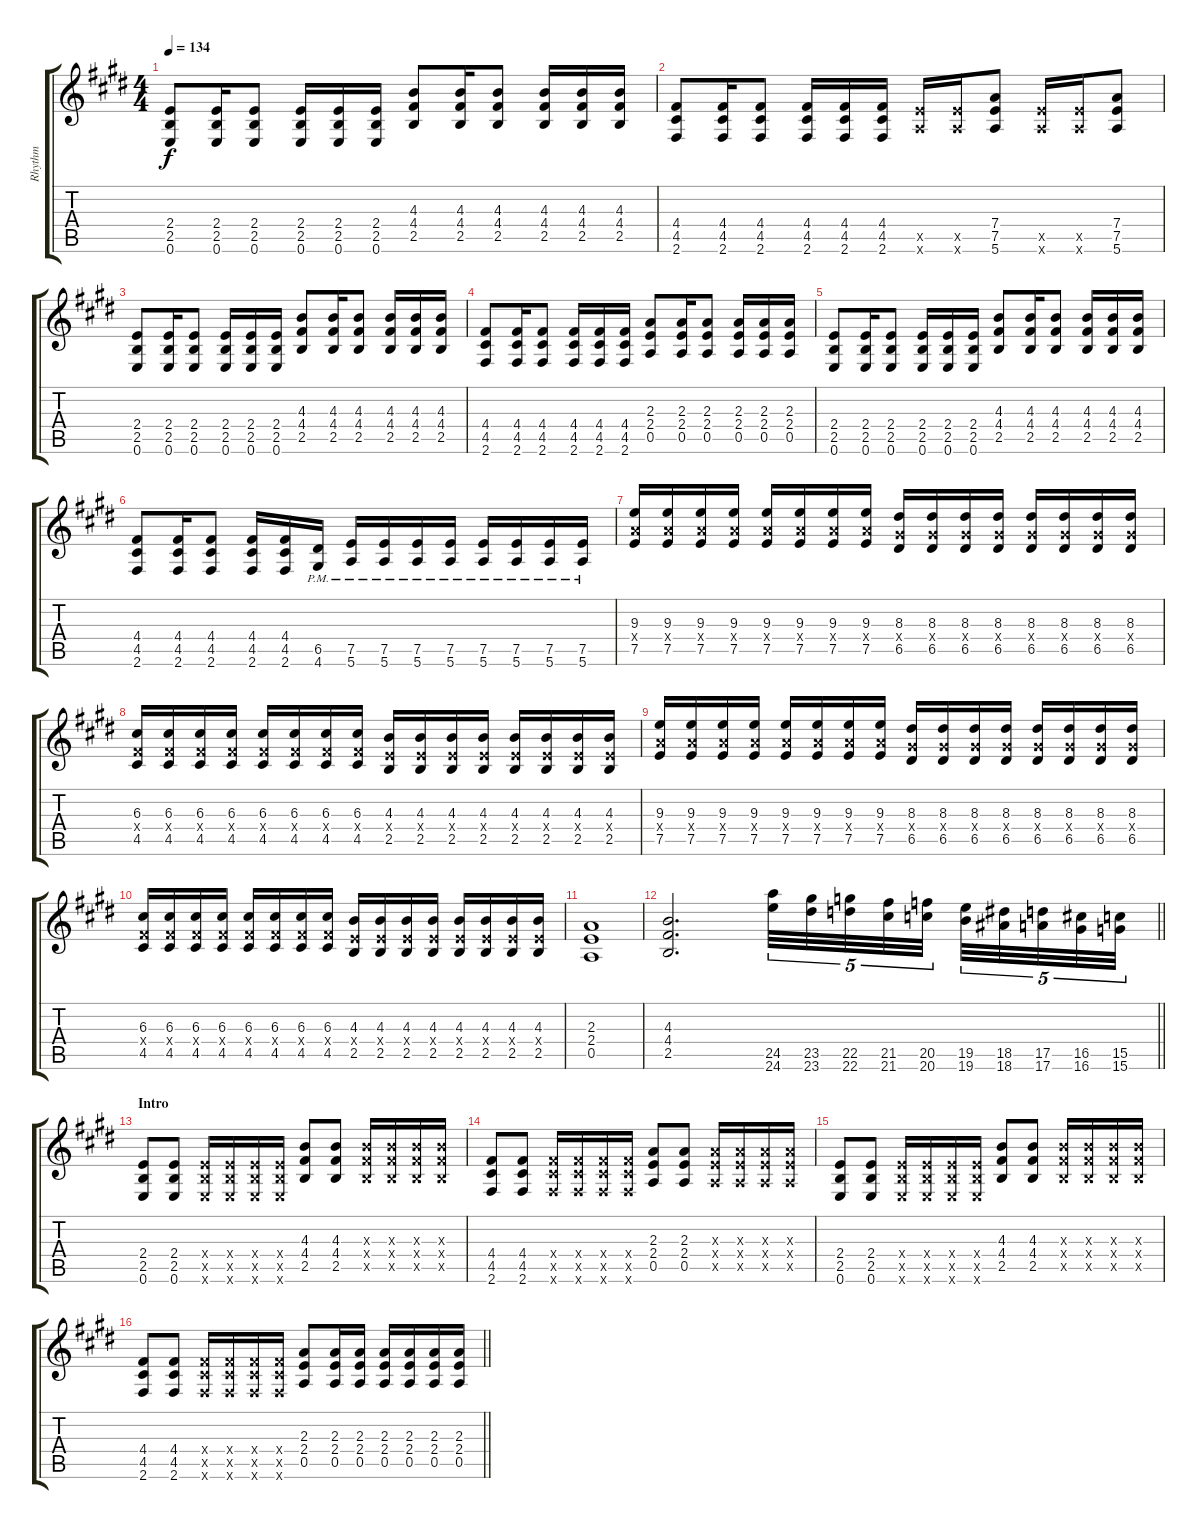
\track ("Rhythm" "Rhythm") {instrument distortionguitar}
\staff {score tabs}
\tuning (E4 B3 G3 D3 A2 E2) {hide}
\ts (4 4)
\tempo 134
\clef g2
\ks e
(2.4 2.5 0.6).8{dy f} (2.4 2.5 0.6).16 (2.4 2.5 0.6).8 (2.4 2.5 0.6).16 (2.4 2.5 0.6).16 (2.4 2.5 0.6).16 (4.3 4.4 2.5).8 (4.3 4.4 2.5).16 (4.3 4.4 2.5).8 (4.3 4.4 2.5).16 (4.3 4.4 2.5).16 (4.3 4.4 2.5).16 |
(4.4 4.5 2.6).8 (4.4 4.5 2.6).16 (4.4 4.5 2.6).8 (4.4 4.5 2.6).16 (4.4 4.5 2.6).16 (4.4 4.5 2.6).16 (7.5{x} 5.6{x}).16 (7.5{x} 5.6{x}).16 (7.4 7.5 5.6).8 (7.5{x} 5.6{x}).16 (7.5{x} 5.6{x}).16 (7.4 7.5 5.6).8 |
(2.4 2.5 0.6).8 (2.4 2.5 0.6).16 (2.4 2.5 0.6).8 (2.4 2.5 0.6).16 (2.4 2.5 0.6).16 (2.4 2.5 0.6).16 (4.3 4.4 2.5).8 (4.3 4.4 2.5).16 (4.3 4.4 2.5).8 (4.3 4.4 2.5).16 (4.3 4.4 2.5).16 (4.3 4.4 2.5).16 |
(4.4 4.5 2.6).8 (4.4 4.5 2.6).16 (4.4 4.5 2.6).8 (4.4 4.5 2.6).16 (4.4 4.5 2.6).16 (4.4 4.5 2.6).16 (2.3 2.4 0.5).8 (2.3 2.4 0.5).16 (2.3 2.4 0.5).8 (2.3 2.4 0.5).16 (2.3 2.4 0.5).16 (2.3 2.4 0.5).16 |
(2.4 2.5 0.6).8 (2.4 2.5 0.6).16 (2.4 2.5 0.6).8 (2.4 2.5 0.6).16 (2.4 2.5 0.6).16 (2.4 2.5 0.6).16 (4.3 4.4 2.5).8 (4.3 4.4 2.5).16 (4.3 4.4 2.5).8 (4.3 4.4 2.5).16 (4.3 4.4 2.5).16 (4.3 4.4 2.5).16 |
(4.4 4.5 2.6).8 (4.4 4.5 2.6).16 (4.4 4.5 2.6).8 (4.4 4.5 2.6).16 (4.4 4.5 2.6).16 (6.5{pm} 4.6{pm}).16 (7.5{pm} 5.6{pm}).16 (7.5{pm} 5.6{pm}).16 (7.5{pm} 5.6{pm}).16 (7.5{pm} 5.6{pm}).16 (7.5{pm} 5.6{pm}).16 (7.5{pm} 5.6{pm}).16 (7.5{pm} 5.6{pm}).16 (7.5{pm} 5.6{pm}).16 |
(9.3 7.4{x} 7.5).16 (9.3 7.4{x} 7.5).16 (9.3 7.4{x} 7.5).16 (9.3 7.4{x} 7.5).16 (9.3 7.4{x} 7.5).16 (9.3 7.4{x} 7.5).16 (9.3 7.4{x} 7.5).16 (9.3 7.4{x} 7.5).16 (8.3 6.4{x} 6.5).16 (8.3 6.4{x} 6.5).16 (8.3 6.4{x} 6.5).16 (8.3 6.4{x} 6.5).16 (8.3 6.4{x} 6.5).16 (8.3 6.4{x} 6.5).16 (8.3 6.4{x} 6.5).16 (8.3 6.4{x} 6.5).16 |
(6.3 4.4{x} 4.5).16 (6.3 4.4{x} 4.5).16 (6.3 4.4{x} 4.5).16 (6.3 4.4{x} 4.5).16 (6.3 4.4{x} 4.5).16 (6.3 4.4{x} 4.5).16 (6.3 4.4{x} 4.5).16 (6.3 4.4{x} 4.5).16 (4.3 2.4{x} 2.5).16 (4.3 2.4{x} 2.5).16 (4.3 2.4{x} 2.5).16 (4.3 2.4{x} 2.5).16 (4.3 2.4{x} 2.5).16 (4.3 2.4{x} 2.5).16 (4.3 2.4{x} 2.5).16 (4.3 2.4{x} 2.5).16 |
(9.3 7.4{x} 7.5).16 (9.3 7.4{x} 7.5).16 (9.3 7.4{x} 7.5).16 (9.3 7.4{x} 7.5).16 (9.3 7.4{x} 7.5).16 (9.3 7.4{x} 7.5).16 (9.3 7.4{x} 7.5).16 (9.3 7.4{x} 7.5).16 (8.3 6.4{x} 6.5).16 (8.3 6.4{x} 6.5).16 (8.3 6.4{x} 6.5).16 (8.3 6.4{x} 6.5).16 (8.3 6.4{x} 6.5).16 (8.3 6.4{x} 6.5).16 (8.3 6.4{x} 6.5).16 (8.3 6.4{x} 6.5).16 |
(6.3 4.4{x} 4.5).16 (6.3 4.4{x} 4.5).16 (6.3 4.4{x} 4.5).16 (6.3 4.4{x} 4.5).16 (6.3 4.4{x} 4.5).16 (6.3 4.4{x} 4.5).16 (6.3 4.4{x} 4.5).16 (6.3 4.4{x} 4.5).16 (4.3 2.4{x} 2.5).16 (4.3 2.4{x} 2.5).16 (4.3 2.4{x} 2.5).16 (4.3 2.4{x} 2.5).16 (4.3 2.4{x} 2.5).16 (4.3 2.4{x} 2.5).16 (4.3 2.4{x} 2.5).16 (4.3 2.4{x} 2.5).16 |
(2.3 2.4 0.5).1 |
\barLineRight lightlight
(4.3 4.4 2.5).2{d} (24.5 24.6).32{tu (5 4)} (23.5 23.6).32{tu (5 4)} (22.5 22.6).32{tu (5 4)} (21.5 21.6).32{tu (5 4)} (20.5 20.6).32{tu (5 4) beam splitsecondary} (19.5 19.6).32{tu (5 4)} (18.5 18.6).32{tu (5 4)} (17.5 17.6).32{tu (5 4)} (16.5 16.6).32{tu (5 4)} (15.5 15.6).32{tu (5 4)} |
\section ("" "Intro")
(2.4 2.5 0.6).8 (2.4 2.5 0.6).8 (2.4{x} 2.5{x} 0.6{x}).16 (2.4{x} 2.5{x} 0.6{x}).16 (2.4{x} 2.5{x} 0.6{x}).16 (2.4{x} 2.5{x} 0.6{x}).16 (4.3 4.4 2.5).8 (4.3 4.4 2.5).8 (4.3{x} 4.4{x} 2.5{x}).16 (4.3{x} 4.4{x} 2.5{x}).16 (4.3{x} 4.4{x} 2.5{x}).16 (4.3{x} 4.4{x} 2.5{x}).16 |
(4.4 4.5 2.6).8 (4.4 4.5 2.6).8 (4.4{x} 4.5{x} 2.6{x}).16 (4.4{x} 4.5{x} 2.6{x}).16 (4.4{x} 4.5{x} 2.6{x}).16 (4.4{x} 4.5{x} 2.6{x}).16 (2.3 2.4 0.5).8 (2.3 2.4 0.5).8 (2.3{x} 2.4{x} 0.5{x}).16 (2.3{x} 2.4{x} 0.5{x}).16 (2.3{x} 2.4{x} 0.5{x}).16 (2.3{x} 2.4{x} 0.5{x}).16 |
(2.4 2.5 0.6).8 (2.4 2.5 0.6).8 (2.4{x} 2.5{x} 0.6{x}).16 (2.4{x} 2.5{x} 0.6{x}).16 (2.4{x} 2.5{x} 0.6{x}).16 (2.4{x} 2.5{x} 0.6{x}).16 (4.3 4.4 2.5).8 (4.3 4.4 2.5).8 (4.3{x} 4.4{x} 2.5{x}).16 (4.3{x} 4.4{x} 2.5{x}).16 (4.3{x} 4.4{x} 2.5{x}).16 (4.3{x} 4.4{x} 2.5{x}).16 |
\barLineRight lightlight
(4.4 4.5 2.6).8 (4.4 4.5 2.6).8 (4.4{x} 4.5{x} 2.6{x}).16 (4.4{x} 4.5{x} 2.6{x}).16 (4.4{x} 4.5{x} 2.6{x}).16 (4.4{x} 4.5{x} 2.6{x}).16 (2.3 2.4 0.5).8 (2.3 2.4 0.5).16 (2.3 2.4 0.5).16 (2.3 2.4 0.5).16 (2.3 2.4 0.5).16 (2.3 2.4 0.5).16 (2.3 2.4 0.5).16
